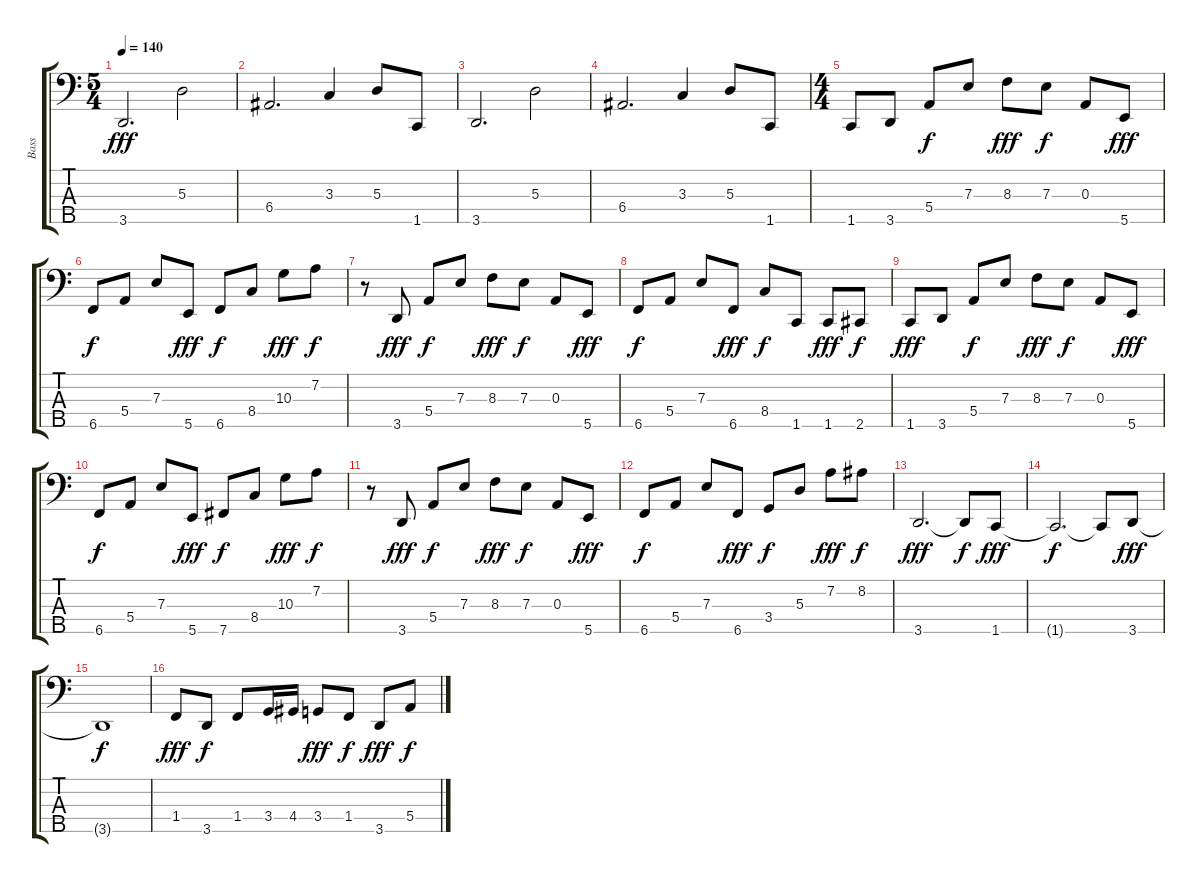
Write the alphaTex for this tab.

\track ("Bass" "Bass") {instrument electricbassfinger}
\staff {score tabs}
\tuning (G2 D2 A1 E1 B0) {hide}
\ts (5 4)
\tempo 140
\clef f4
\ks c
3.5.2{d dy fff} 5.3.2 |
6.4.2{d} 3.3.4 5.3.8 1.5.8 |
3.5.2{d} 5.3.2 |
6.4.2{d} 3.3.4 5.3.8 1.5.8 |
\ts (4 4)
1.5.8 3.5.8 5.4.8{dy f} 7.3.8 8.3.8{dy fff} 7.3.8{dy f} 0.3.8 5.5.8{dy fff} |
6.5.8{dy f} 5.4.8 7.3.8 5.5.8{dy fff} 6.5.8{dy f} 8.4.8 10.3.8{dy fff} 7.2.8{dy f} |
r.8 3.5.8{dy fff} 5.4.8{dy f} 7.3.8 8.3.8{dy fff} 7.3.8{dy f} 0.3.8 5.5.8{dy fff} |
6.5.8{dy f} 5.4.8 7.3.8 6.5.8{dy fff} 8.4.8{dy f} 1.5.8 1.5.8{dy fff} 2.5.8{dy f} |
1.5.8{dy fff} 3.5.8 5.4.8{dy f} 7.3.8 8.3.8{dy fff} 7.3.8{dy f} 0.3.8 5.5.8{dy fff} |
6.5.8{dy f} 5.4.8 7.3.8 5.5.8{dy fff} 7.5.8{dy f} 8.4.8 10.3.8{dy fff} 7.2.8{dy f} |
r.8 3.5.8{dy fff} 5.4.8{dy f} 7.3.8 8.3.8{dy fff} 7.3.8{dy f} 0.3.8 5.5.8{dy fff} |
6.5.8{dy f} 5.4.8 7.3.8 6.5.8{dy fff} 3.4.8{dy f} 5.3.8 7.2.8{dy fff} 8.2.8{dy f} |
3.5.2{d dy fff} 3.5{t}.8{dy f} 1.5.8{dy fff} |
1.5{t}.2{d dy f} 1.5{t}.8 3.5.8{dy fff} |
3.5{t}.1{dy f} |
1.4.8{dy fff} 3.5.8{dy f} 1.4.8 3.4.16 4.4.16 3.4.8{dy fff} 1.4.8{dy f} 3.5.8{dy fff} 5.4.8{dy f}
